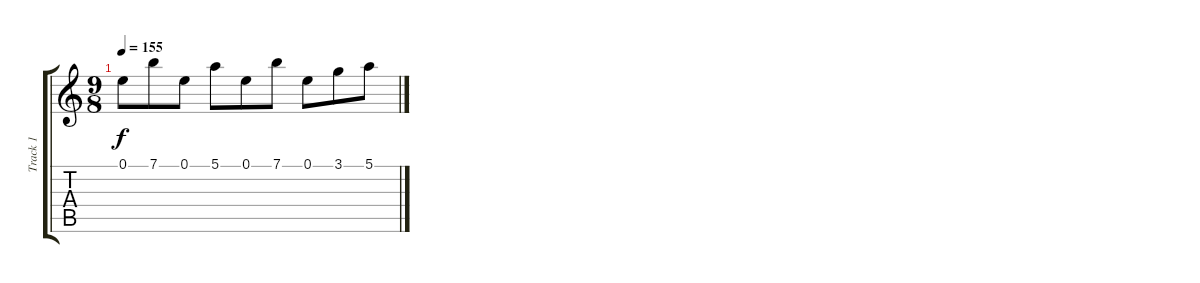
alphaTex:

\track ("Track 1" "Track 1") {instrument distortionguitar}
\staff {score tabs}
\tuning (E4 B3 G3 D3 A2 E2) {hide}
\ts (9 8)
\tempo 155
\clef g2
\ks c
0.1.8{dy f} 7.1.8 0.1.8 5.1.8 0.1.8 7.1.8 0.1.8 3.1.8 5.1.8
